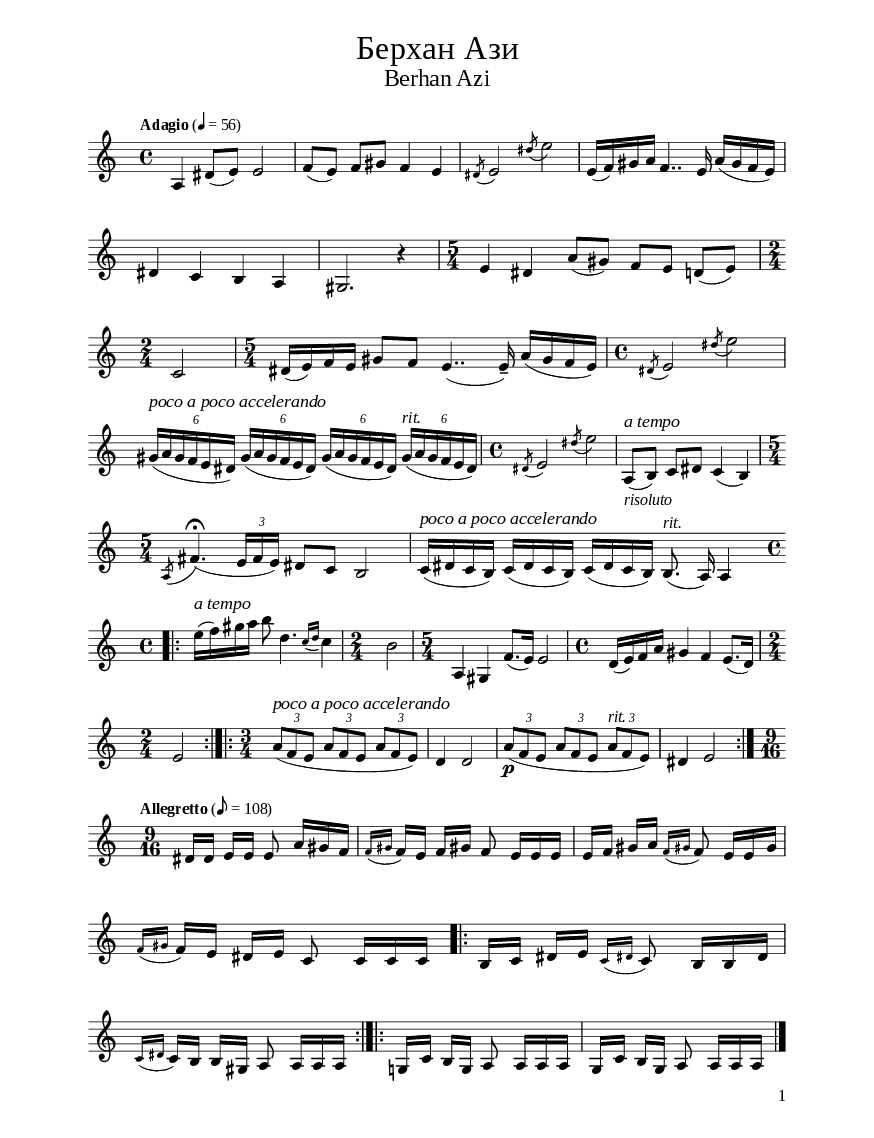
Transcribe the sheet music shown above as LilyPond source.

\version "2.24.0"

\include "include/globals.ily"
\bookpart {
  \label #'ref163
  \tocItem \markup "Берхан Ази – Berhan Azi"
  \paper {
    % the system system spacing is custom here so do not include bookpart-paper.ily
    print-all-headers = ##t
    print-page-number = ##t
    print-first-page-number = ##t

    % put page numbers on the bottom
    oddHeaderMarkup = \markup ""
    evenHeaderMarkup = \markup ""
    oddFooterMarkup = \markup
    \fill-line {
      ""
      \if \should-print-page-number \fromproperty #'page:page-number-string
    }
    evenFooterMarkup = \markup
    \fill-line {
      \if \should-print-page-number \fromproperty #'page:page-number-string
      ""
    }

    left-margin = 1.5\cm
    right-margin = 1.5\cm
    top-margin = 1.6\cm
    bottom-margin = 1.2\cm
    ragged-bottom = ##t % do not spread the staves to fill the whole vertical space

    % change distance between staves
    system-system-spacing =
    #'((basic-distance . 10)
       (minimum-distance . 6)
       (padding . 1)
       (stretchability . 10))
  }

  \header {
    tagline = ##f
  }

  \score {
    \include "include/score-layout.ily"

    \new Voice \relative c' {
      \clef treble
      \key a \minor
      \time 4/4
      \tempoFunc "Adagio" 4 "56"
      \autoBeamOff

      a4 dis8([e]) e2 | \noBreak
      f8([e]) f[gis] f4 e | \noBreak
      \acciaccatura { dis8 } e2 \acciaccatura { dis'8 } e2 | \noBreak
      e,16([f) gis a] f4.. e16 a([gis f e]) | \break

      dis4 c b a | \noBreak
      gis2. r4 | \noBreak
      \time 5/4 e'4 dis a'8([gis]) f[e] d([e]) | \time 2/4 \break

      c2 | \noBreak
      \time 5/4 dis16([e) f e] gis8[f] e4..( e16\tenuto) a([gis f e]) | \noBreak
      \time 4/4 \acciaccatura { dis8 } e2 \acciaccatura { dis'8 } e2 | \break

      \tuplet 6/4 { gis,16 ^\markup { \large \italic "poco a poco accelerando"} ([a gis f e dis]) } \tuplet 6/4 { gis([a gis f e dis]) } \tuplet 6/4 { gis([a gis f e dis]) } \tuplet 6/4 { gis ^\markup \italic "rit." ([a gis f e dis]) } | \noBreak
      \time 4/4 \acciaccatura { dis8 } e2 \acciaccatura { dis'8 } e2 | \noBreak
      a,,8^\markup { \large \italic "a tempo"}_\markup \italic { risoluto } ([b]) c[dis] c4(b) \time 5/4 \break

      \acciaccatura { a8 } fis'4.\fermata( \tuplet 3/2 { e16[fis e]) } dis8[c] b2 | \noBreak
      c16 ^\markup { \large \italic "poco a poco accelerando"} ([dis c b]) c([dis c b]) c([dis c b]) b8. ^\markup \italic "rit." (a16) a4 | \bar ".|:" \time 4/4 \break

      \repeat volta 1 {
        e''16 ^\markup { \large \italic "a tempo"} [(f) gis a] b8 d,4. \acciaccatura { c16[d] } c4 | \noBreak
        \time 2/4 b2 | \noBreak
        \time 5/4 a,4 gis f'8.([e16]) e2 | \noBreak
        \time 4/4 d16([e) f a] gis4 f e8.([d16]) | \time 2/4 \break

        e2 | \bar ":|.|:" \noBreak
      }
      %\set Score.doubleRepeatType = #":|.|:"
      \repeat volta 1 {
        \time 3/4 \tuplet 3/2 { a8^\markup { \large \italic "poco a poco accelerando"} ([f e] } \tuplet 3/2 { a[f e] } \tuplet 3/2 { a[f e]) } | \noBreak
        d4 d2 \noBreak
        \tuplet 3/2 { a'8\p([ f e] } \tuplet 3/2 { a[f e] } \tuplet 3/2 { a^\markup \italic "rit." [f e]) } | \noBreak
        dis4 e2 | \bar ":|."
      }
      \time 9/16 \break
      \tempoFunc "Allegretto" 8 "108"
      dis16[dis] e[e] e8 a16[gis f] | \noBreak
      \acciaccatura { f[gis] } f[e] f[gis!] f8 e16[e e] | \noBreak
      e[f] gis[a] \acciaccatura { f[gis!] } f8 e16[e gis] | \break

      \acciaccatura { f[gis] } f[e] dis[e] c8 c16[c c] | \bar ".|:" \noBreak
      \repeat volta 1 {
        b[c] dis[e] \acciaccatura { c[dis!] } c8 b16[b dis] | \break

        \acciaccatura { c[dis!] } c[b] b[gis]  a8 a16[a a] \bar ":|.|:" | \noBreak
      }
      \repeat volta 1 {
        g![c] b[g] a8 a16[a a] | \noBreak
        g[c] b[g] a8 a16[a a] | \bar "|."
      }
    }

    \header {
      title = \titleFunc "Берхан Ази" "Berhan Azi"
    }
    \midi { }
  } % score
} % bookpart
